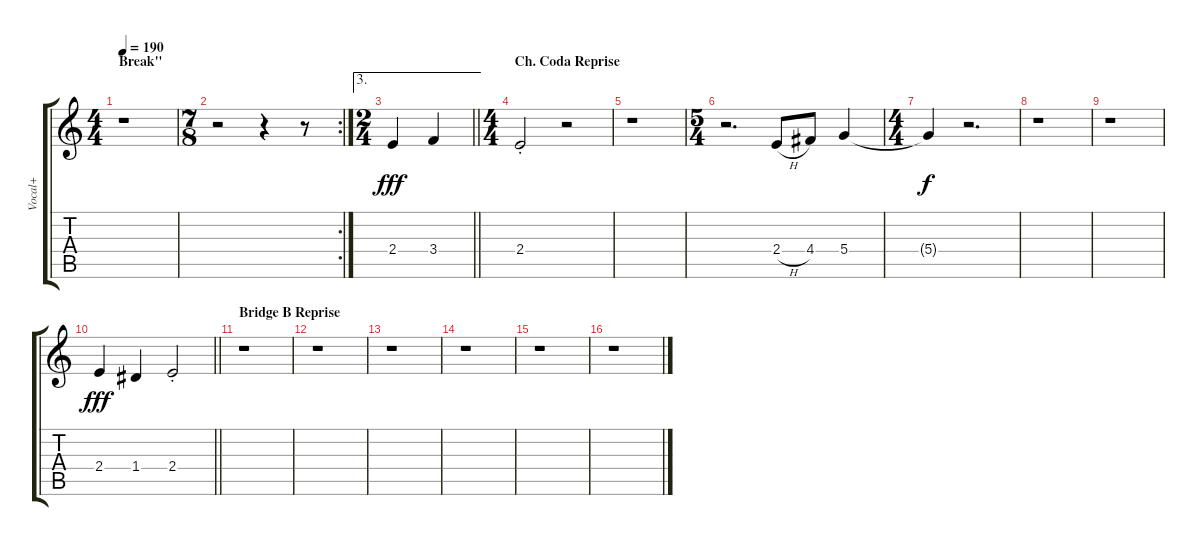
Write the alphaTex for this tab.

\track ("Vocal+" "Vocal+") {instrument acousticguitarsteel}
\staff {score tabs}
\tuning (E4 B3 G3 D3 A2 E2) {hide}
\ts (4 4)
\section ("" "Break''")
\tempo 190
\clef g2
\ks c
r.1{dy fff} |
\rc 2
\ts (7 8)
r.2 r.4 r.8 |
\ae 3
\ts (2 4)
\barLineRight lightlight
2.4.4 3.4.4 |
\ts (4 4)
\section ("" "Ch. Coda Reprise")
2.4{st}.2 r.2 |
r.1 |
\ts (5 4)
r.2{d} 2.4{h}.8 4.4.8 5.4.4 |
\ts (4 4)
5.4{t}.4{dy f} r.2{d} |
r.1 |
r.1 |
\barLineRight lightlight
2.4.4{dy fff} 1.4.4 2.4{st}.2 |
\section ("" "Bridge B Reprise")
r.1 |
r.1 |
r.1 |
r.1 |
r.1 |
r.1
